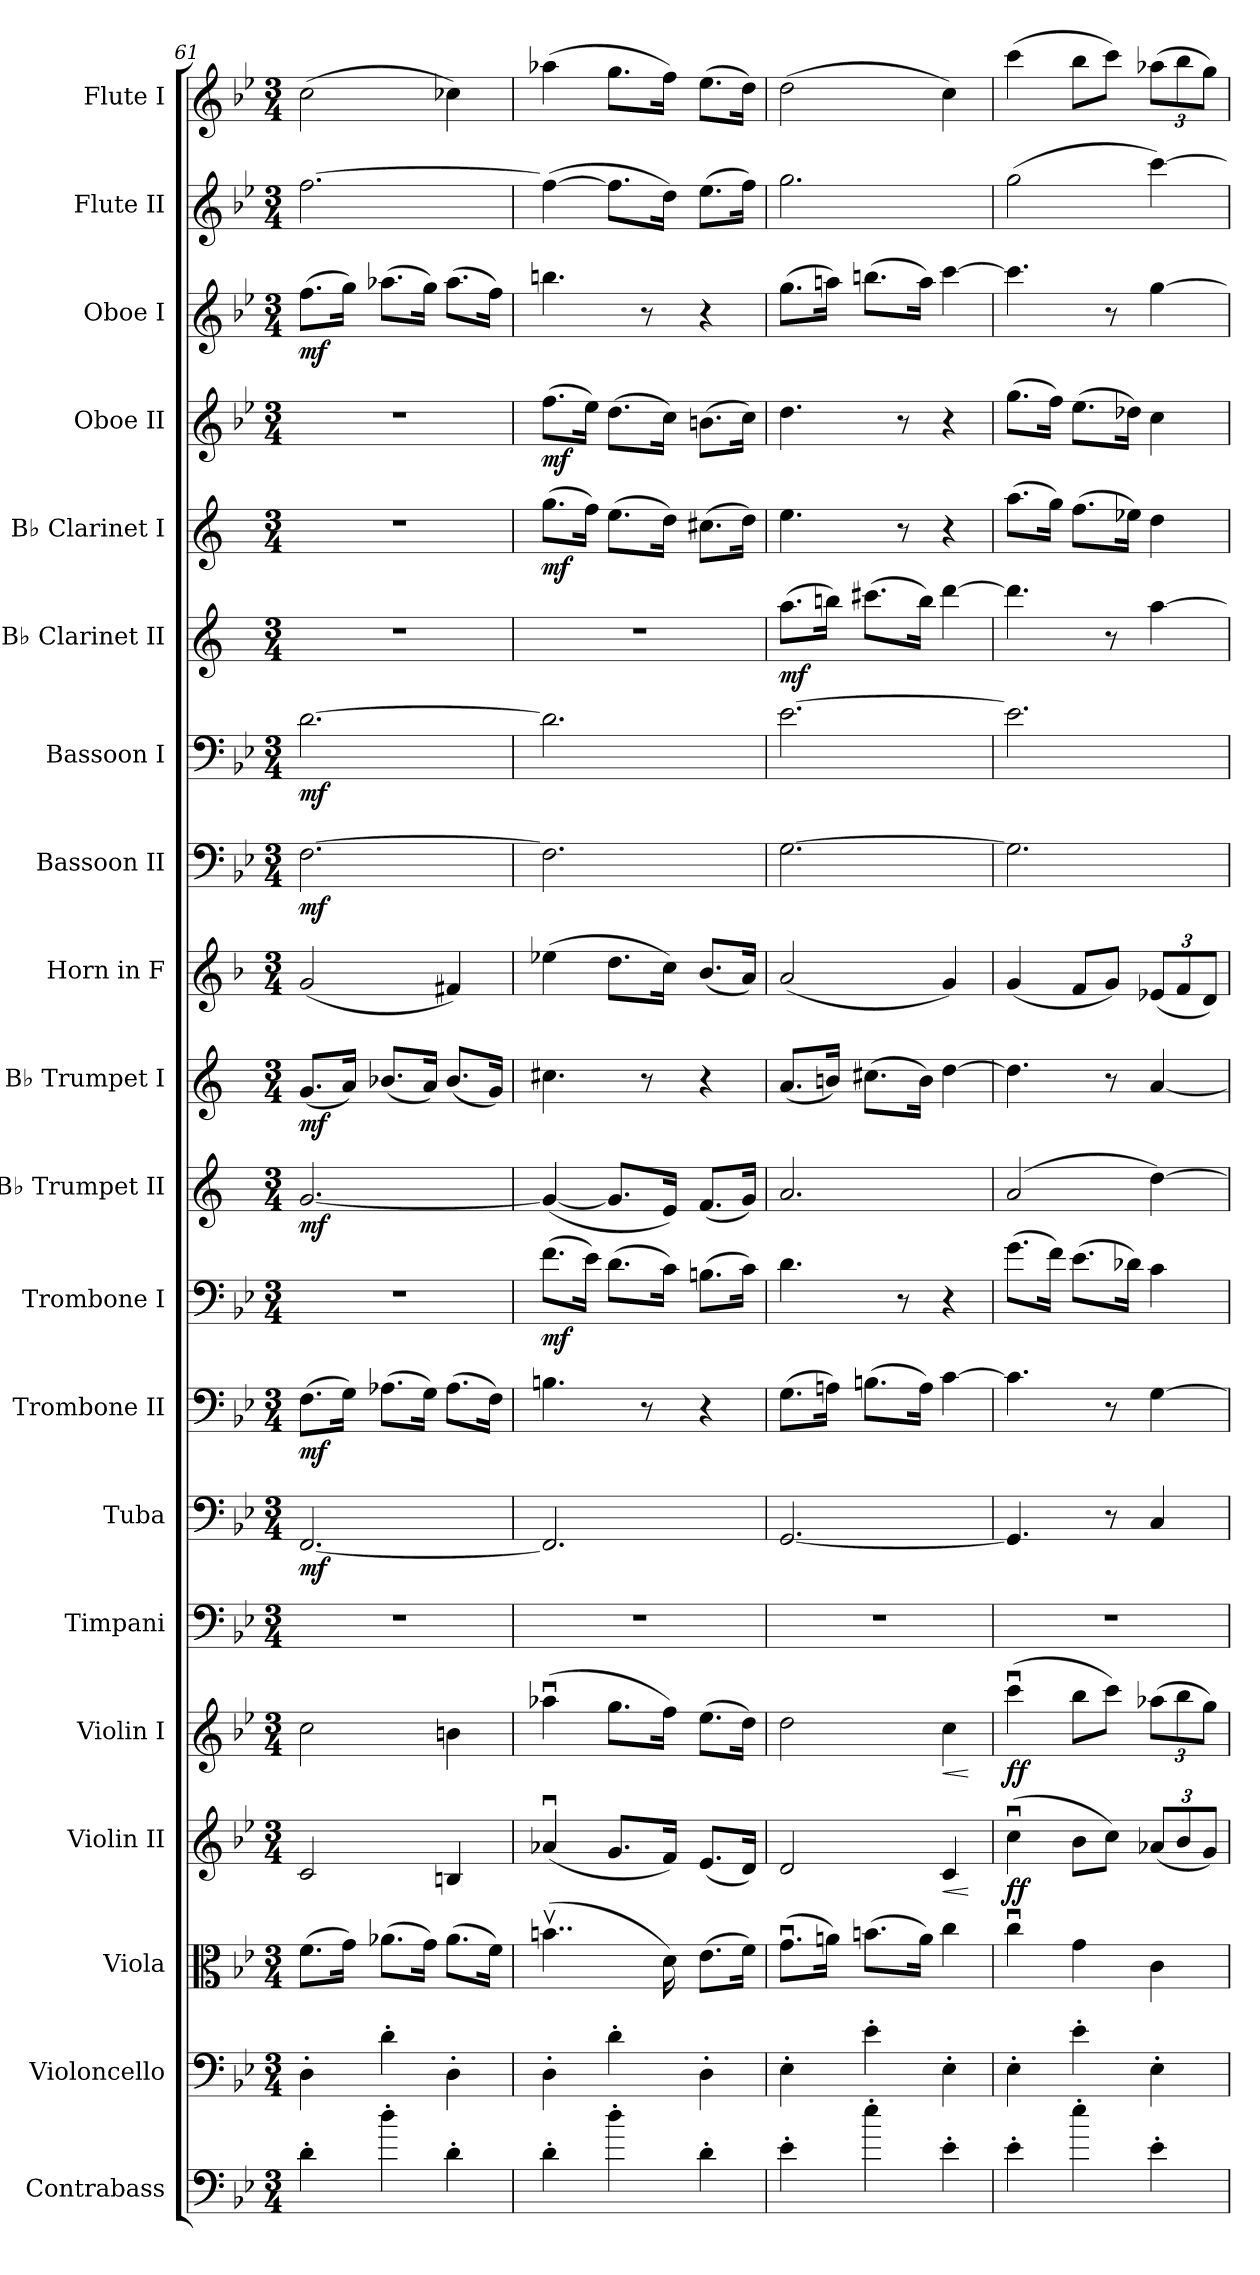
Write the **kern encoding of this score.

**kern	**kern	**kern	**kern	**dynam	**kern	**dynam	**kern	**kern	**dynam	**kern	**dynam	**kern	**dynam	**kern	**dynam	**kern	**dynam	**kern	**kern	**dynam	**kern	**dynam	**kern	**dynam	**kern	**dynam	**kern	**dynam	**kern	**dynam	**kern	**kern
*part20	*part19	*part18	*part17	*part17	*part16	*part16	*part15	*part14	*part14	*part13	*part13	*part12	*part12	*part11	*part11	*part10	*part10	*part9	*part8	*part8	*part7	*part7	*part6	*part6	*part5	*part5	*part4	*part4	*part3	*part3	*part2	*part1
*staff20	*staff19	*staff18	*staff17	*staff17	*staff16	*staff16	*staff15	*staff14	*staff14	*staff13	*staff13	*staff12	*staff12	*staff11	*staff11	*staff10	*staff10	*staff9	*staff8	*staff8	*staff7	*staff7	*staff6	*staff6	*staff5	*staff5	*staff4	*staff4	*staff3	*staff3	*staff2	*staff1
*I"Contrabass	*I"Violoncello	*I"Viola	*I"Violin II	*	*I"Violin I	*	*I"Timpani	*I"Tuba	*	*I"Trombone II	*	*I"Trombone I	*	*I"B♭ Trumpet II	*	*I"B♭ Trumpet I	*	*I"Horn in F	*I"Bassoon II	*	*I"Bassoon I	*	*I"B♭ Clarinet II	*	*I"B♭ Clarinet I	*	*I"Oboe II	*	*I"Oboe I	*	*I"Flute II	*I"Flute I
*I'Cb.	*I'Vc.	*I'Vla.	*I'Vln. II	*	*I'Vln. I	*	*I'Timp.	*I'Tba.	*	*I'Tbn. II	*	*I'Tbn. I	*	*I'B♭ Tpt. II	*	*I'B♭ Tpt. I	*	*	*I'Bsn. II	*	*I'Bsn. I	*	*I'B♭ Cl. II	*	*I'B♭ Cl. I	*	*I'Ob. II	*	*I'Ob. I	*	*I'Fl. II	*I'Fl. I
!!LO:PB:g=z
*clefF4	*clefF4	*clefC3	*clefG2	*	*clefG2	*	*clefF4	*clefF4	*	*clefF4	*	*clefF4	*	*clefG2	*	*clefG2	*	*clefG2	*clefF4	*	*clefF4	*	*clefG2	*	*clefG2	*	*clefG2	*	*clefG2	*	*clefG2	*clefG2
*ITrd7c12	*	*	*	*	*	*	*	*	*	*	*	*	*	*ITrd1c2	*	*ITrd1c2	*	*ITrd4c7	*	*	*	*	*ITrd1c2	*	*ITrd1c2	*	*	*	*	*	*	*
*k[b-e-]	*k[b-e-]	*k[b-e-]	*k[b-e-]	*	*k[b-e-]	*	*k[b-e-]	*k[b-e-]	*	*k[b-e-]	*	*k[b-e-]	*	*k[b-e-]	*	*k[b-e-]	*	*k[b-e-]	*k[b-e-]	*	*k[b-e-]	*	*k[b-e-]	*	*k[b-e-]	*	*k[b-e-]	*	*k[b-e-]	*	*k[b-e-]	*k[b-e-]
*M3/4	*M3/4	*M3/4	*M3/4	*	*M3/4	*	*M3/4	*M3/4	*	*M3/4	*	*M3/4	*	*M3/4	*	*M3/4	*	*M3/4	*M3/4	*	*M3/4	*	*M3/4	*	*M3/4	*	*M3/4	*	*M3/4	*	*M3/4	*M3/4
=61	=61	=61	=61	=61	=61	=61	=61	=61	=61	=61	=61	=61	=61	=61	=61	=61	=61	=61	=61	=61	=61	=61	=61	=61	=61	=61	=61	=61	=61	=61	=61	=61
!	!	!	!	!	!	!	!	!	!LO:DY:b	!	!LO:DY:b	!	!	!	!LO:DY:b	!	!LO:DY:b	!	!	!LO:DY:b	!	!LO:DY:b	!	!	!	!	!	!	!	!LO:DY:b	!	!
4D'\	4D'\	(8.f\L	2c/	.	2cc\	.	2.r	[2.FF/	mf	(8.F\L	mf	2.r	.	[2.f/	mf	(8.f/L	mf	(2c/	[2.F\	mf	[2.d\	mf	2.r	.	2.r	.	2.r	.	(8.ff\L	mf	[2.ff\	(2cc\
.	.	16g\Jk)	.	.	.	.	.	.	.	16G\Jk)	.	.	.	.	.	16g/Jk)	.	.	.	.	.	.	.	.	.	.	.	.	16gg\Jk)	.	.	.
4d'\	4d'\	(8.a-X\L	.	.	.	.	.	.	.	(8.A-X\L	.	.	.	.	.	(8.a-X/L	.	.	.	.	.	.	.	.	.	.	.	.	(8.aa-X\L	.	.	.
.	.	16g\Jk)	.	.	.	.	.	.	.	16G\Jk)	.	.	.	.	.	16g/Jk)	.	.	.	.	.	.	.	.	.	.	.	.	16gg\Jk)	.	.	.
4D'\	4D'\	(8.a-\L	4Bn/	.	4bn\	.	.	.	.	(8.A-\L	.	.	.	.	.	(8.a-/L	.	4Bn/)	.	.	.	.	.	.	.	.	.	.	(8.aa-\L	.	.	4cc-X\)
.	.	16f\Jk)	.	.	.	.	.	.	.	16F\Jk)	.	.	.	.	.	16f/Jk)	.	.	.	.	.	.	.	.	.	.	.	.	16ff\Jk)	.	.	.
=62	=62	=62	=62	=62	=62	=62	=62	=62	=62	=62	=62	=62	=62	=62	=62	=62	=62	=62	=62	=62	=62	=62	=62	=62	=62	=62	=62	=62	=62	=62	=62	=62
!	!	!	!	!	!	!	!	!	!	!	!	!	!LO:DY:b	!	!	!	!	!	!	!	!	!	!	!	!	!LO:DY:b	!	!LO:DY:b	!	!	!	!
4D'\	4D'\	(4..bnv\	(4a-Xu/	.	(4aa-Xu\	.	2.r	2.FF/]	.	4.Bn\	.	(8.f\L	mf	(4f/_	.	4.bn\	.	(4a-X\	2.F\]	.	2.d\]	.	2.r	.	(8.ff\L	mf	(8.ff\L	mf	4.bbn\	.	(4ff\_	(4aa-X\
.	.	.	.	.	.	.	.	.	.	.	.	16e-\Jk)	.	.	.	.	.	.	.	.	.	.	.	.	16ee-\Jk)	.	16ee-\Jk)	.	.	.	.	.
4d'\	4d'\	.	8.g/L	.	8.gg\L	.	.	.	.	.	.	(8.d\L	.	8.f/L]	.	.	.	8.g\L	.	.	.	.	.	.	(8.dd\L	.	(8.dd\L	.	.	.	8.ff\L]	8.gg\L
.	.	.	.	.	.	.	.	.	.	8r	.	.	.	.	.	8r	.	.	.	.	.	.	.	.	.	.	.	.	8r	.	.	.
.	.	16d\)	16f/Jk)	.	16ff\Jk)	.	.	.	.	.	.	16c\Jk)	.	16d/Jk)	.	.	.	16f\Jk)	.	.	.	.	.	.	16cc\Jk)	.	16cc\Jk)	.	.	.	16dd\Jk)	16ff\Jk)
4D'\	4D'\	(8.e-\L	(8.e-/L	.	(8.ee-\L	.	.	.	.	4r	.	(8.Bn\L	.	(8.e-/L	.	4r	.	(8.e-/L	.	.	.	.	.	.	(8.bn\L	.	(8.bn\L	.	4r	.	(8.ee-\L	(8.ee-\L
.	.	16f\Jk)	16d/Jk)	.	16dd\Jk)	.	.	.	.	.	.	16c\Jk)	.	16f/Jk)	.	.	.	16d/Jk)	.	.	.	.	.	.	16cc\Jk)	.	16cc\Jk)	.	.	.	16ff\Jk)	16dd\Jk)
=63	=63	=63	=63	=63	=63	=63	=63	=63	=63	=63	=63	=63	=63	=63	=63	=63	=63	=63	=63	=63	=63	=63	=63	=63	=63	=63	=63	=63	=63	=63	=63	=63
!	!	!	!	!	!	!	!	!	!	!	!	!	!	!	!	!	!	!	!	!	!	!	!	!LO:DY:b	!	!	!	!	!	!	!	!
4E-'\	4E-'\	(8.gu\L	2d/	.	2dd\	.	2.r	[2.GG/	.	(8.G\L	.	4.d\	.	2.g/	.	(8.g/L	.	(2d/	[2.G\	.	[2.e-\	.	(8.gg\L	mf	4.dd\	.	4.dd\	.	(8.gg\L	.	2.gg\	(2dd\
.	.	16ani\Jk)	.	.	.	.	.	.	.	16Ani\Jk)	.	.	.	.	.	16an/Jk)	.	.	.	.	.	.	16aan\Jk)	.	.	.	.	.	16aani\Jk)	.	.	.
4e-'\	4e-'\	(8.bn\L	.	.	.	.	.	.	.	(8.Bn\L	.	.	.	.	.	(8.bn\L	.	.	.	.	.	.	(8.bbn\L	.	.	.	.	.	(8.bbn\L	.	.	.
.	.	.	.	.	.	.	.	.	.	.	.	8r	.	.	.	.	.	.	.	.	.	.	.	.	8r	.	8r	.	.	.	.	.
.	.	16a\Jk)	.	.	.	.	.	.	.	16A\Jk)	.	.	.	.	.	16a\Jk)	.	.	.	.	.	.	16aa\Jk)	.	.	.	.	.	16aa\Jk)	.	.	.
!	!	!	!	!LO:HP:b	!	!LO:HP:b	!	!	!	!	!	!	!	!	!	!	!	!	!	!	!	!	!	!	!	!	!	!	!	!	!	!
4E-'\	4E-'\	4cc\	4c/	<	4cc\	<	.	.	.	[4c\	.	4r	.	.	.	[4cc\	.	4c/)	.	.	.	.	[4ccc\	.	4r	.	4r	.	[4ccc\	.	.	4cc\)
.	.	.	.	[	.	[	.	.	.	.	.	.	.	.	.	.	.	.	.	.	.	.	.	.	.	.	.	.	.	.	.	.
=64	=64	=64	=64	=64	=64	=64	=64	=64	=64	=64	=64	=64	=64	=64	=64	=64	=64	=64	=64	=64	=64	=64	=64	=64	=64	=64	=64	=64	=64	=64	=64	=64
!	!	!	!	!LO:DY:b	!	!LO:DY:b	!	!	!	!	!	!	!	!	!	!	!	!	!	!	!	!	!	!	!	!	!	!	!	!	!	!
4E-'\	4E-'\	4ccu\	(4ccu\	ff	(4cccu\	ff	2.r	4.GG/]	.	4.c\]	.	(8.g\L	.	(2g/	.	4.cc\]	.	(4c/	2.G\]	.	2.e-\]	.	4.ccc\]	.	(8.gg\L	.	(8.gg\L	.	4.ccc\]	.	(2gg\	(4ccc\
.	.	.	.	.	.	.	.	.	.	.	.	16f\Jk)	.	.	.	.	.	.	.	.	.	.	.	.	16ff\Jk)	.	16ff\Jk)	.	.	.	.	.
4e-'\	4e-'\	4g\	8b-\L	.	8bb-\L	.	.	.	.	.	.	(8.e-\L	.	.	.	.	.	8B-/L	.	.	.	.	.	.	(8.ee-\L	.	(8.ee-\L	.	.	.	.	8bb-\L
.	.	.	8cc\J)	.	8ccc\J)	.	.	8r	.	8r	.	.	.	.	.	8r	.	8c/J)	.	.	.	.	8r	.	.	.	.	.	8r	.	.	8ccc\J)
.	.	.	.	.	.	.	.	.	.	.	.	16d-X\Jk)	.	.	.	.	.	.	.	.	.	.	.	.	16dd-X\Jk)	.	16dd-X\Jk)	.	.	.	.	.
*	*	*	*Xbrackettup	*	*Xbrackettup	*	*	*	*	*	*	*	*	*	*	*	*	*Xbrackettup	*	*	*	*	*	*	*	*	*	*	*	*	*	*Xbrackettup
4E-'\	4E-'\	4c\	(12a-X/L	.	(12aa-X\L	.	.	4C/	.	[4G\	.	4c\	.	[4cc\)	.	[4g/	.	(12A-X/L	.	.	.	.	[4gg\	.	4cc\	.	4cc\	.	[4gg\	.	[4ccc\)	(12aa-X\L
.	.	.	12b-/	.	12bb-\	.	.	.	.	.	.	.	.	.	.	.	.	12B-/	.	.	.	.	.	.	.	.	.	.	.	.	.	12bb-\
.	.	.	12g/J)	.	12gg\J)	.	.	.	.	.	.	.	.	.	.	.	.	12G/J)	.	.	.	.	.	.	.	.	.	.	.	.	.	12gg\J)
=	=	=	=	=	=	=	=	=	=	=	=	=	=	=	=	=	=	=	=	=	=	=	=	=	=	=	=	=	=	=	=	=
*-	*-	*-	*-	*-	*-	*-	*-	*-	*-	*-	*-	*-	*-	*-	*-	*-	*-	*-	*-	*-	*-	*-	*-	*-	*-	*-	*-	*-	*-	*-	*-	*-
